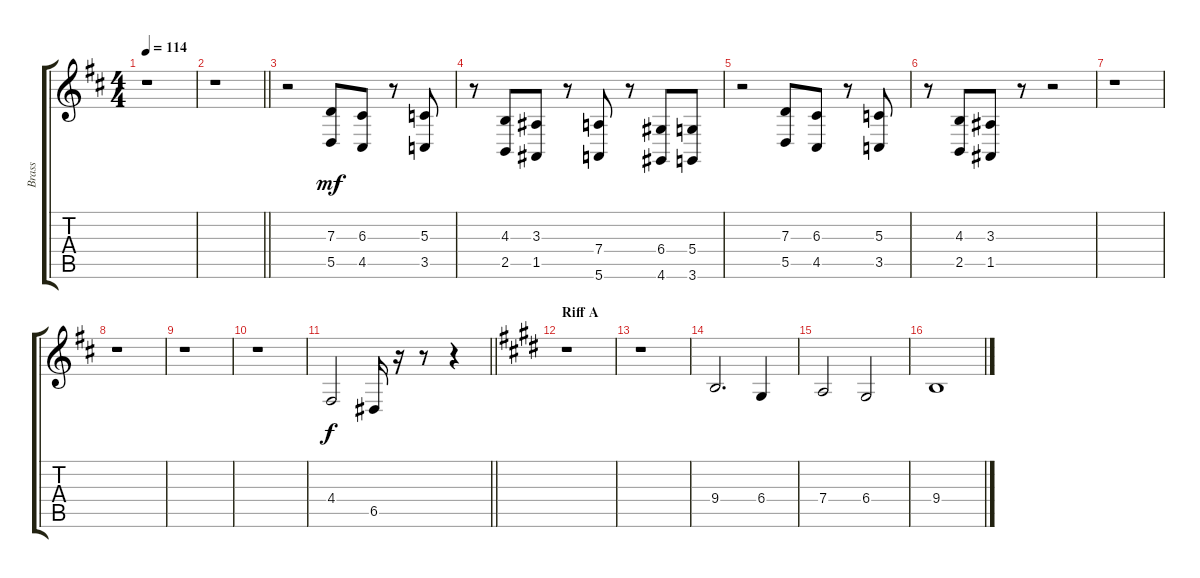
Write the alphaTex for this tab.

\track ("Brass" "Brass") {instrument brasssection}
\staff {score tabs}
\tuning (E4 B3 G3 D3 A2 E2) {hide}
\ts (4 4)
\tempo 114
\clef g2
\ks bminor
r.1{dy mf} |
\barLineRight lightlight
r.1 |
r.2{balance 8} (7.3 5.5).8 (6.3 4.5).8 r.8 (5.3 3.5).8 |
r.8 (4.3 2.5).8{beam merge} (3.3 1.5).8 r.8 (7.4 5.6).8 r.8 (6.4 4.6).8 (5.4 3.6).8 |
r.2 (7.3 5.5).8 (6.3 4.5).8 r.8 (5.3 3.5).8 |
r.8 (4.3 2.5).8{beam merge} (3.3 1.5).8 r.8 r.2 |
r.1 |
r.1 |
r.1 |
r.1 |
\barLineRight lightlight
4.4.2{dy f} 6.5.16 r.16 r.8 r.4 |
\section ("" "Riff A")
\ks e
r.1{balance 10} |
r.1 |
9.4.2{d} 6.4.4 |
7.4.2 6.4.2 |
9.4.1
